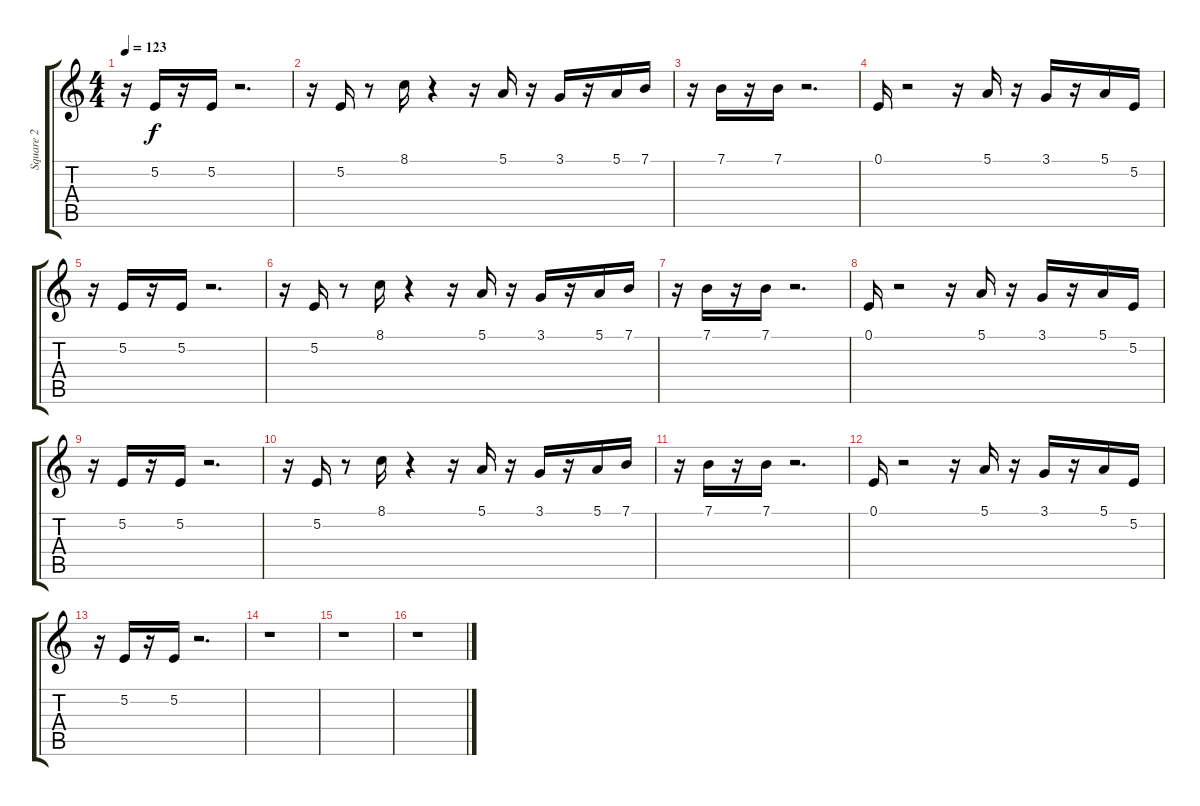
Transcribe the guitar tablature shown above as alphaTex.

\track ("Square 2" "Square 2") {instrument lead1square}
\staff {score tabs}
\tuning (E4 B3 G3 D3 A2 E2) {hide}
\ts (4 4)
\tempo 123
\clef g2
\ks c
r.16{dy f} 5.2.16 r.16 5.2.16 r.2{d} |
r.16 5.2.16 r.8 8.1.16 r.4 r.16 5.1.16 r.16 3.1.16 r.16 5.1.16 7.1.16 |
r.16 7.1.16 r.16 7.1.16 r.2{d} |
0.1.16 r.2 r.16 5.1.16 r.16 3.1.16 r.16 5.1.16 5.2.16 |
r.16 5.2.16 r.16 5.2.16 r.2{d} |
r.16 5.2.16 r.8 8.1.16 r.4 r.16 5.1.16 r.16 3.1.16 r.16 5.1.16 7.1.16 |
r.16 7.1.16 r.16 7.1.16 r.2{d} |
0.1.16 r.2 r.16 5.1.16 r.16 3.1.16 r.16 5.1.16 5.2.16 |
r.16 5.2.16 r.16 5.2.16 r.2{d} |
r.16 5.2.16 r.8 8.1.16 r.4 r.16 5.1.16 r.16 3.1.16 r.16 5.1.16 7.1.16 |
r.16 7.1.16 r.16 7.1.16 r.2{d} |
0.1.16 r.2 r.16 5.1.16 r.16 3.1.16 r.16 5.1.16 5.2.16 |
r.16 5.2.16 r.16 5.2.16 r.2{d} |
r.1 |
r.1 |
r.1
